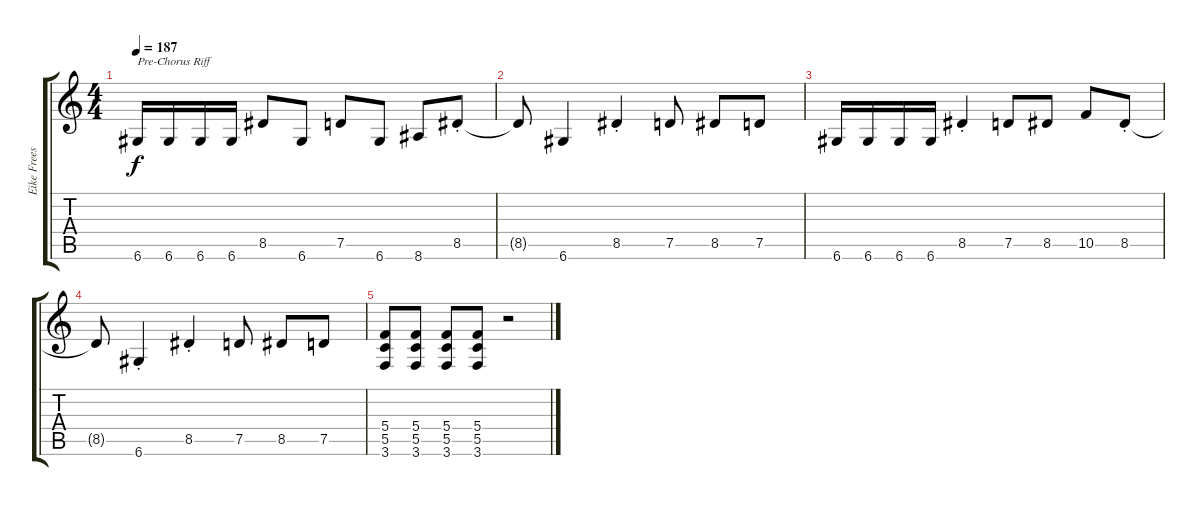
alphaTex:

\track ("Eike Freese - Rythm" "Eike Frees") {instrument distortionguitar}
\staff {score tabs}
\tuning (D4 A3 F3 C3 G2 D2) {hide}
\ts (4 4)
\tempo 187
\clef g2
\ks c
6.6.16{txt "Pre-Chorus Riff" dy f volume 16} 6.6.16 6.6.16 6.6.16 8.5.8 6.6.8 7.5.8 6.6.8 8.6.8 8.5{st}.8 |
8.5{t}.8 6.6.4 8.5{st}.4 7.5.8 8.5.8 7.5.8 |
6.6.16 6.6.16 6.6.16 6.6.16 8.5{st}.4 7.5.8 8.5.8 10.5.8 8.5{st}.8 |
8.5{t}.8 6.6{st}.4 8.5{st}.4 7.5.8 8.5.8 7.5.8 |
(5.4 5.5 3.6).8 (5.4 5.5 3.6).8 (5.4 5.5 3.6).8 (5.4 5.5 3.6).8 r.2
